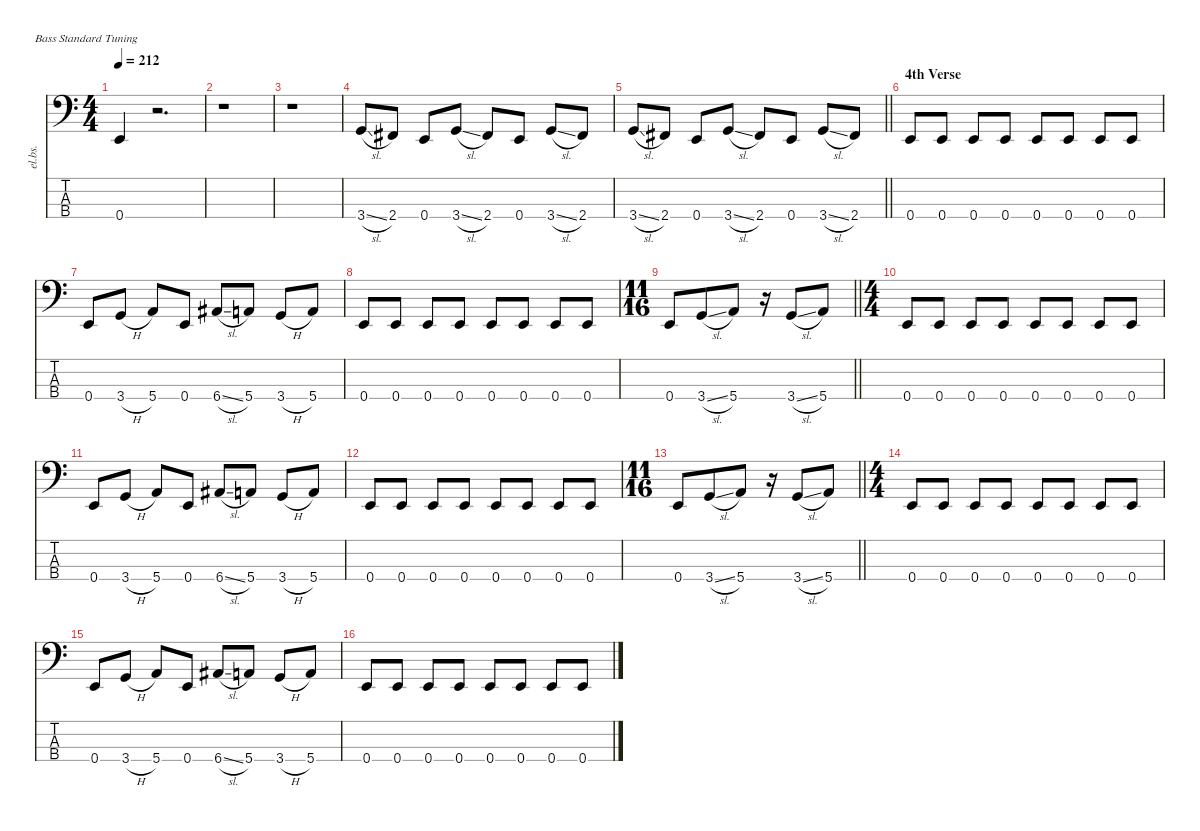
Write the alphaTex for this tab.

\defaultSystemsLayout 4
\hideDynamics
\bracketExtendMode nobrackets
\track ("Cliff Burton" "el.bs.") {mute instrument electricbassfinger}
\staff {score tabs}
\tuning (G2 D2 A1 E1)
\ts (4 4)
\tempo 212
\clef f4
\ks c
0.4.4{dy fff} r.2{d} |
r.1 |
r.1 |
3.4{sl}.8 2.4{acc #}.8 0.4.8 3.4{sl}.8 2.4{acc #}.8 0.4.8 3.4{sl}.8 2.4{acc #}.8 |
\barLineRight lightlight
3.4{sl}.8 2.4{acc #}.8 0.4.8 3.4{sl}.8 2.4{acc #}.8 0.4.8 3.4{sl}.8 2.4{acc #}.8 |
\section ("" "4th Verse")
0.4.8 0.4.8 0.4.8 0.4.8 0.4.8 0.4.8 0.4.8 0.4.8 |
0.4.8 3.4{h}.8 5.4.8 0.4.8 6.4{sl acc #}.8 5.4.8 3.4{h}.8 5.4.8 |
0.4.8 0.4.8 0.4.8 0.4.8 0.4.8 0.4.8 0.4.8 0.4.8 |
\ts (11 16)
\beaming (8 3 2)
\barLineRight lightlight
0.4.8 3.4{sl}.8 5.4.8 r.16 3.4{sl}.8 5.4.8 |
\ts (4 4)
\beaming (8 2 2 2 2)
0.4.8 0.4.8 0.4.8 0.4.8 0.4.8 0.4.8 0.4.8 0.4.8 |
0.4.8 3.4{h}.8 5.4.8 0.4.8 6.4{sl acc #}.8 5.4.8 3.4{h}.8 5.4.8 |
0.4.8 0.4.8 0.4.8 0.4.8 0.4.8 0.4.8 0.4.8 0.4.8 |
\ts (11 16)
\beaming (8 3 2)
\barLineRight lightlight
0.4.8 3.4{sl}.8 5.4.8 r.16 3.4{sl}.8 5.4.8 |
\ts (4 4)
\beaming (8 2 2 2 2)
0.4.8 0.4.8 0.4.8 0.4.8 0.4.8 0.4.8 0.4.8 0.4.8 |
0.4.8 3.4{h}.8 5.4.8 0.4.8 6.4{sl acc #}.8 5.4.8 3.4{h}.8 5.4.8 |
0.4.8 0.4.8 0.4.8 0.4.8 0.4.8 0.4.8 0.4.8 0.4.8
